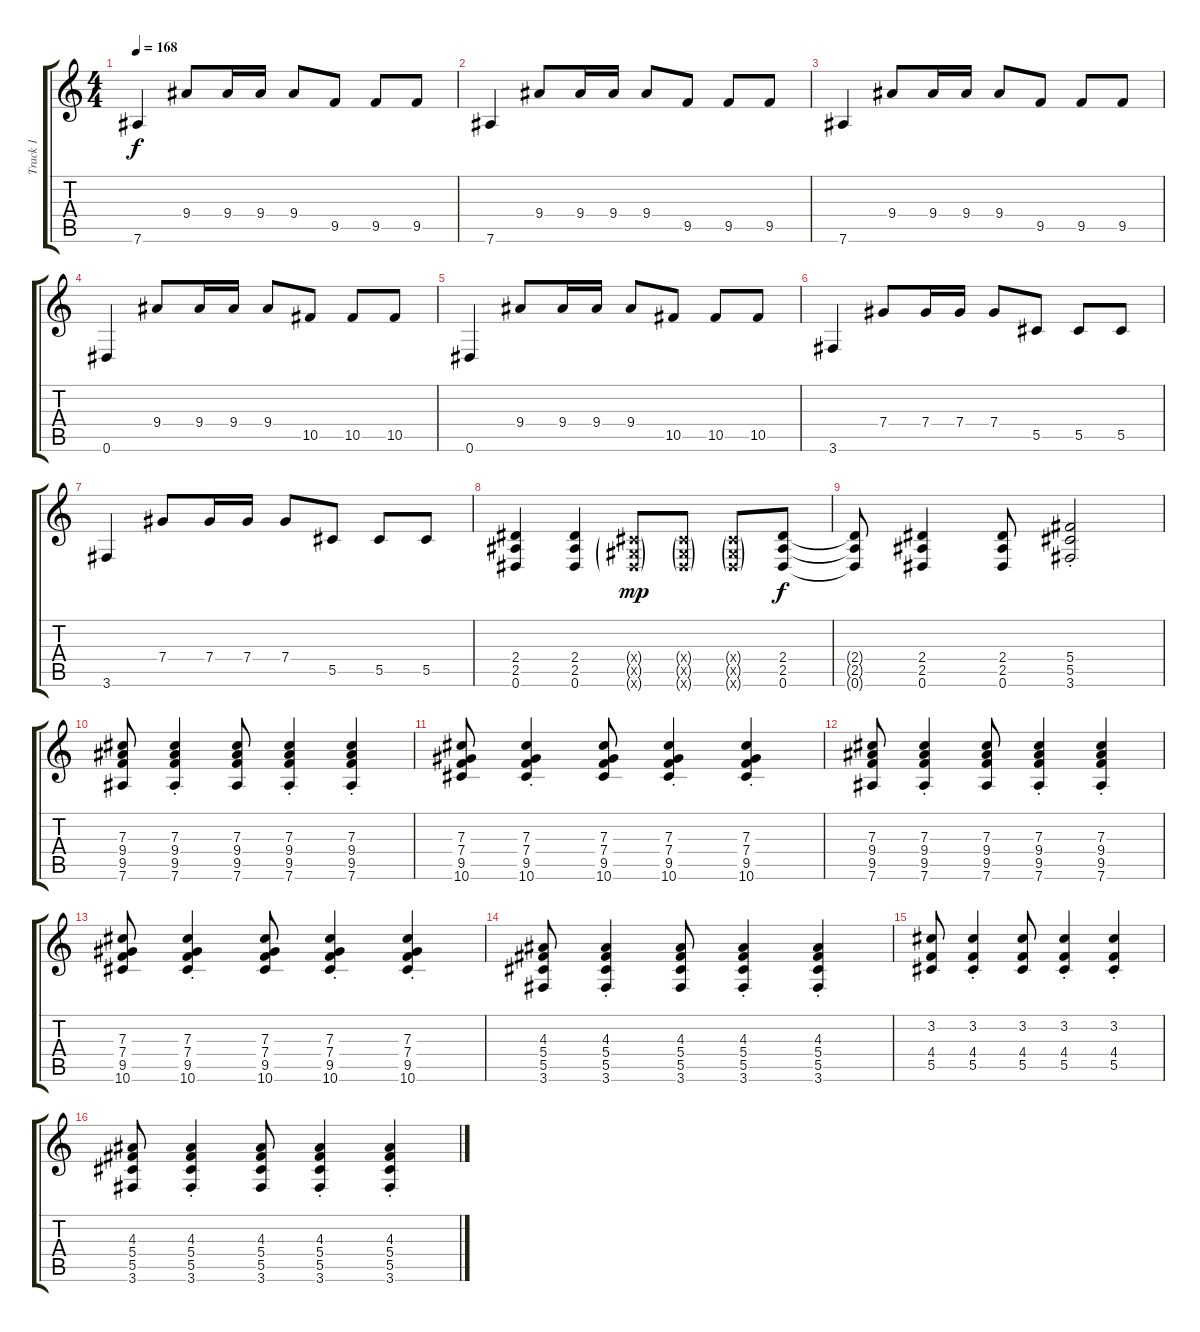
\track ("Track 1" "Track 1") {instrument distortionguitar}
\staff {score tabs}
\tuning (Eb4 Bb3 Gb3 Db3 Ab2 Eb2) {hide}
\ts (4 4)
\tempo 168
\clef g2
\ks c
7.6.4{dy f} 9.4.8 9.4.16 9.4.16 9.4.8 9.5.8 9.5.8 9.5.8 |
7.6.4 9.4.8 9.4.16 9.4.16 9.4.8 9.5.8 9.5.8 9.5.8 |
7.6.4 9.4.8 9.4.16 9.4.16 9.4.8 9.5.8 9.5.8 9.5.8 |
0.6.4 9.4.8 9.4.16 9.4.16 9.4.8 10.5.8 10.5.8 10.5.8 |
0.6.4 9.4.8 9.4.16 9.4.16 9.4.8 10.5.8 10.5.8 10.5.8 |
3.6.4 7.4.8 7.4.16 7.4.16 7.4.8 5.5.8 5.5.8 5.5.8 |
3.6.4 7.4.8 7.4.16 7.4.16 7.4.8 5.5.8 5.5.8 5.5.8 |
(2.4 2.5 0.6).4 (2.4 2.5 0.6).4 (0.4{g x} 0.5{g x} 0.6{g x}).8{dy mp} (0.4{g x} 0.5{g x} 0.6{g x}).8 (0.4{g x} 0.5{g x} 0.6{g x}).8 (2.4 2.5 0.6).8{dy f} |
(2.4{t} 2.5{t} 0.6{t}).8 (2.4 2.5 0.6).4 (2.4 2.5 0.6).8 (5.4{st} 5.5{st} 3.6{st}).2 |
(7.3 9.4 9.5 7.6).8{instrument distortionguitar} (7.3{st} 9.4{st} 9.5{st} 7.6{st}).4 (7.3 9.4 9.5 7.6).8 (7.3{st} 9.4{st} 9.5{st} 7.6{st}).4 (7.3{st} 9.4{st} 9.5{st} 7.6{st}).4 |
(7.3 7.4 9.5 10.6).8 (7.3{st} 7.4{st} 9.5{st} 10.6{st}).4 (7.3 7.4 9.5 10.6).8 (7.3{st} 7.4{st} 9.5{st} 10.6{st}).4 (7.3{st} 7.4{st} 9.5{st} 10.6{st}).4 |
(7.3 9.4 9.5 7.6).8 (7.3{st} 9.4{st} 9.5{st} 7.6{st}).4 (7.3 9.4 9.5 7.6).8 (7.3{st} 9.4{st} 9.5{st} 7.6{st}).4 (7.3{st} 9.4{st} 9.5{st} 7.6{st}).4 |
(7.3 7.4 9.5 10.6).8 (7.3{st} 7.4{st} 9.5{st} 10.6{st}).4 (7.3 7.4 9.5 10.6).8 (7.3{st} 7.4{st} 9.5{st} 10.6{st}).4 (7.3{st} 7.4{st} 9.5{st} 10.6{st}).4 |
(4.3 5.4 5.5 3.6).8 (4.3{st} 5.4{st} 5.5{st} 3.6{st}).4 (4.3 5.4 5.5 3.6).8 (4.3{st} 5.4{st} 5.5{st} 3.6{st}).4 (4.3{st} 5.4{st} 5.5{st} 3.6{st}).4 |
(3.2 4.4 5.5).8 (3.2{st} 4.4{st} 5.5{st}).4 (3.2 4.4 5.5).8 (3.2{st} 4.4{st} 5.5{st}).4 (3.2{st} 4.4{st} 5.5{st}).4 |
(4.3 5.4 5.5 3.6).8 (4.3{st} 5.4{st} 5.5{st} 3.6{st}).4 (4.3 5.4 5.5 3.6).8 (4.3{st} 5.4{st} 5.5{st} 3.6{st}).4 (4.3{st} 5.4{st} 5.5{st} 3.6{st}).4
